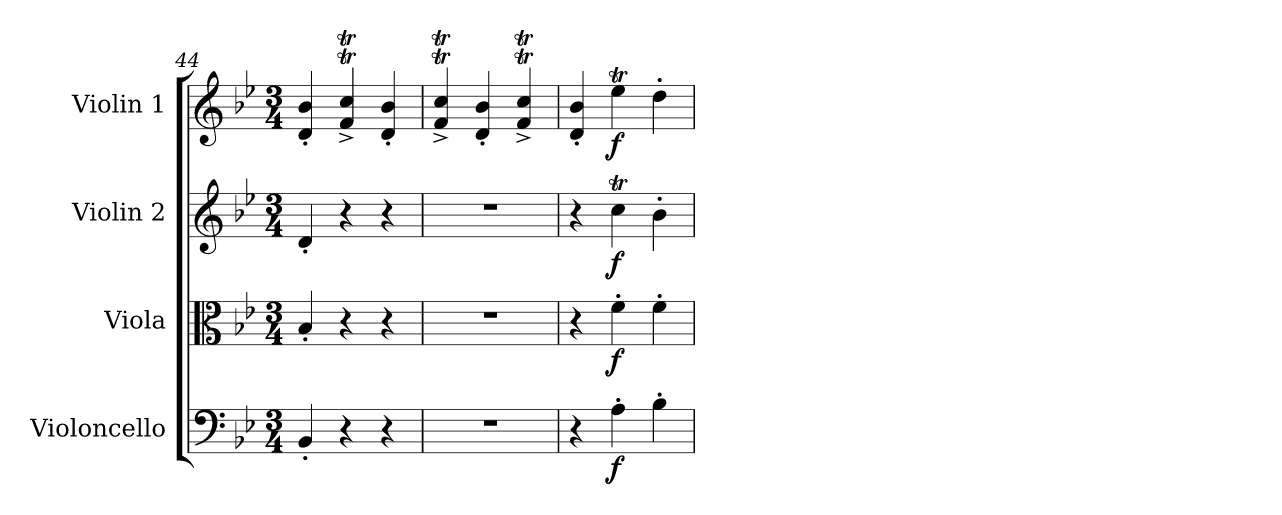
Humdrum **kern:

**kern	**dynam	**kern	**dynam	**kern	**dynam	**kern	**dynam
*part4	*part4	*part3	*part3	*part2	*part2	*part1	*part1
*staff4	*staff4	*staff3	*staff3	*staff2	*staff2	*staff1	*staff1
*I"Violoncello	*	*I"Viola	*	*I"Violin 2	*	*I"Violin 1	*
*I'Vc	*	*I'Vla	*	*I'Vln	*	*I'Vln	*
*clefF4	*	*clefC3	*	*clefG2	*	*clefG2	*
*k[b-e-]	*	*k[b-e-]	*	*k[b-e-]	*	*k[b-e-]	*
*M3/4	*	*M3/4	*	*M3/4	*	*M3/4	*
=44	=44	=44	=44	=44	=44	=44	=44
4BB-'/	.	4B-'/	.	4d'/	.	4d/' 4b-/'	.
4r	.	4r	.	4r	.	4f/T^ 4cc/T^	.
4r	.	4r	.	4r	.	4d/' 4b-/'	.
=45	=45	=45	=45	=45	=45	=45	=45
2.r	.	2.r	.	2.r	.	4f/T^ 4cc/T^	.
.	.	.	.	.	.	4d/' 4b-/'	.
.	.	.	.	.	.	4f/T^ 4cc/T^	.
=46	=46	=46	=46	=46	=46	=46	=46
4r	.	4r	.	4r	.	4d/' 4b-/'	.
!	!LO:DY:b	!	!LO:DY:b	!	!LO:DY:b	!	!LO:DY:b
4A'\	f	4f'\	f	4ccT\	f	4ee-T\	f
4B-'\	.	4f'\	.	4b-'\	.	4dd'\	.
=	=	=	=	=	=	=	=
*-	*-	*-	*-	*-	*-	*-	*-
